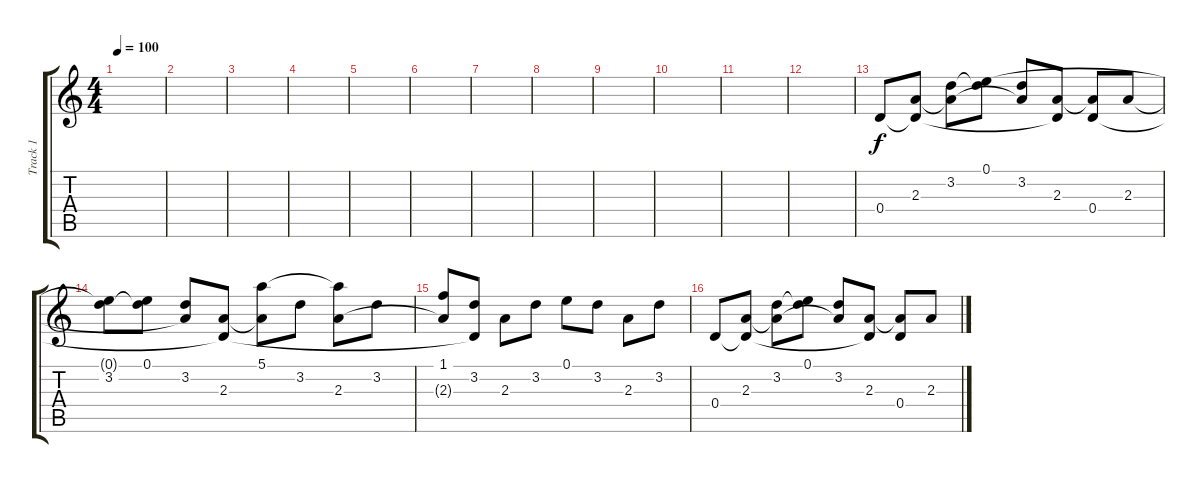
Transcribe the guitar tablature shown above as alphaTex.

\track ("Track 1" "Track 1") {instrument electricguitarclean}
\staff {score tabs}
\tuning (E4 B3 G3 D3 A2 E2) {hide}
\ts (4 4)
\tempo 100
\clef g2
\ks c
|
|
|
|
|
|
|
|
|
|
|
|
0.4.8 (2.3 0.4{t}).8 (3.2 2.3{t}).8 (0.1 3.2{t}).8 (3.2 2.3{t}).8 (2.3 0.4{t}).8 (2.3{t} 0.4).8 2.3.8 |
(0.1{t} 3.2).8 (0.1 3.2{t}).8 (3.2 2.3{t}).8 (2.3 0.4{t}).8 (5.1 2.3{t}).8 3.2.8 (5.1{t} 2.3).8 3.2.8 |
(1.1 2.3{t}).8 (3.2 0.4{t}).8 2.3.8 3.2.8 0.1.8 3.2.8 2.3.8 3.2.8 |
0.4.8 (2.3 0.4{t}).8 (3.2 2.3{t}).8 (0.1 3.2{t}).8 (3.2 2.3{t}).8 (2.3 0.4{t}).8 (2.3{t} 0.4).8 2.3.8
